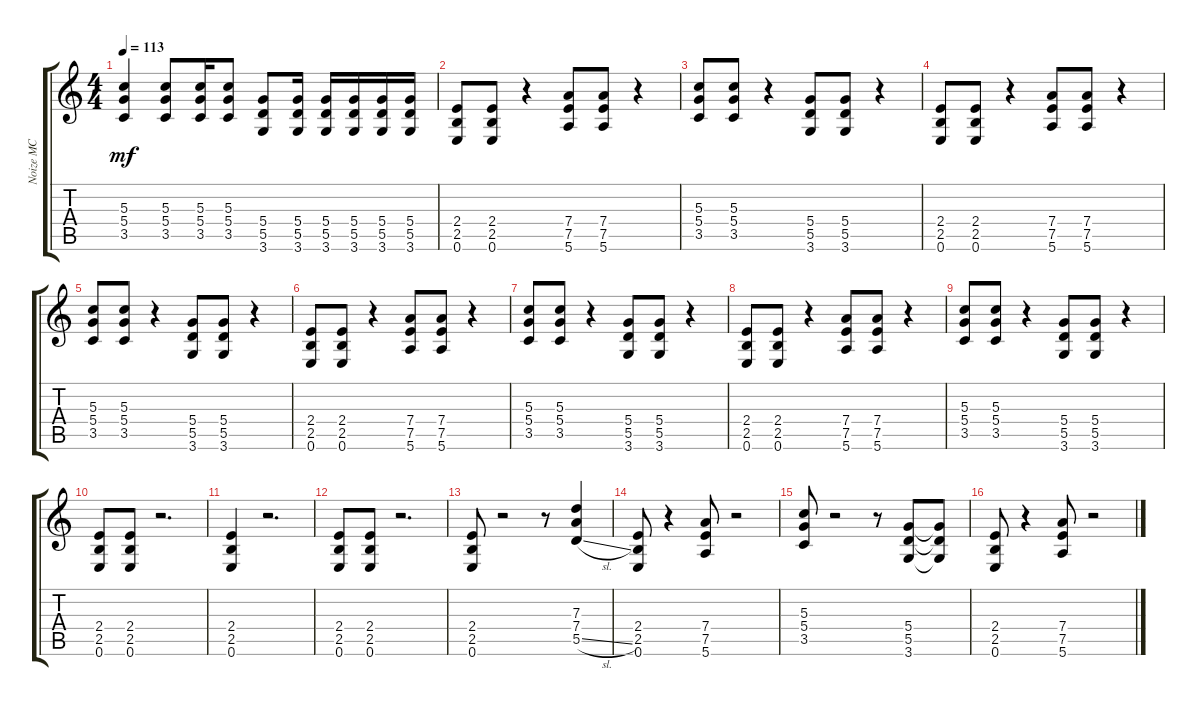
\track ("Noize MC" "Noize MC") {instrument overdrivenguitar}
\staff {score tabs}
\tuning (E4 B3 G3 D3 A2 E2) {hide}
\ts (4 4)
\tempo 113
\clef g2
\ks c
(5.3 5.4 3.5).4{dy mf} (5.3 5.4 3.5).8 (5.3 5.4 3.5).16 (5.3 5.4 3.5).8 (5.4 5.5 3.6).8 (5.4 5.5 3.6).16 (5.4 5.5 3.6).16 (5.4 5.5 3.6).16 (5.4 5.5 3.6).16 (5.4 5.5 3.6).16 |
(2.4 2.5 0.6).8 (2.4 2.5 0.6).8 r.4 (7.4 7.5 5.6).8 (7.4 7.5 5.6).8 r.4 |
(5.3 5.4 3.5).8 (5.3 5.4 3.5).8 r.4 (5.4 5.5 3.6).8 (5.4 5.5 3.6).8 r.4 |
(2.4 2.5 0.6).8 (2.4 2.5 0.6).8 r.4 (7.4 7.5 5.6).8 (7.4 7.5 5.6).8 r.4 |
(5.3 5.4 3.5).8 (5.3 5.4 3.5).8 r.4 (5.4 5.5 3.6).8 (5.4 5.5 3.6).8 r.4 |
(2.4 2.5 0.6).8 (2.4 2.5 0.6).8 r.4 (7.4 7.5 5.6).8 (7.4 7.5 5.6).8 r.4 |
(5.3 5.4 3.5).8 (5.3 5.4 3.5).8 r.4 (5.4 5.5 3.6).8 (5.4 5.5 3.6).8 r.4 |
(2.4 2.5 0.6).8 (2.4 2.5 0.6).8 r.4 (7.4 7.5 5.6).8 (7.4 7.5 5.6).8 r.4 |
(5.3 5.4 3.5).8 (5.3 5.4 3.5).8 r.4 (5.4 5.5 3.6).8 (5.4 5.5 3.6).8 r.4 |
(2.4 2.5 0.6).8 (2.4 2.5 0.6).8 r.2{d} |
(2.4 2.5 0.6).4 r.2{d} |
(2.4 2.5 0.6).8 (2.4 2.5 0.6).8 r.2{d} |
(2.4 2.5 0.6).8 r.2 r.8 (7.3 7.4 5.5{sl}).4 |
(2.4 2.5 0.6).8 r.4 (7.4 7.5 5.6).8 r.2 |
(5.3 5.4 3.5).8 r.2 r.8 (5.4 5.5 3.6).8 (5.4{t} 5.5{t} 3.6{t}).8 |
(2.4 2.5 0.6).8 r.4 (7.4 7.5 5.6).8 r.2
